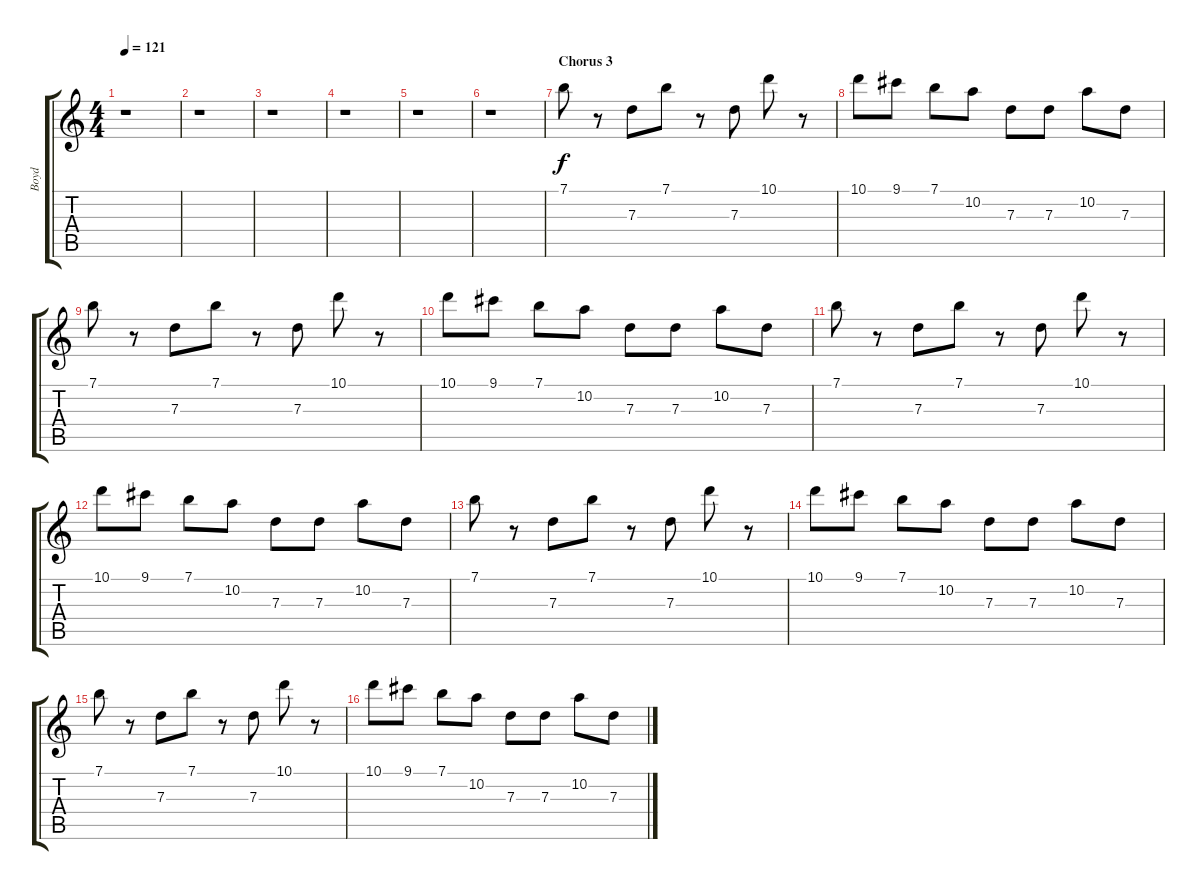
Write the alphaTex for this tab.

\track ("Boyd" "Boyd") {instrument acousticguitarsteel}
\staff {score tabs}
\tuning (E4 B3 G3 D3 A2 E2) {hide}
\ts (4 4)
\tempo 121
\clef g2
\ks c
r.1{dy f} |
r.1 |
r.1 |
r.1 |
r.1 |
r.1 |
\section ("" "Chorus 3")
7.1.8 r.8 7.3.8 7.1.8 r.8 7.3.8 10.1.8 r.8 |
10.1.8 9.1.8 7.1.8 10.2.8 7.3.8 7.3.8 10.2.8 7.3.8 |
7.1.8 r.8 7.3.8 7.1.8 r.8 7.3.8 10.1.8 r.8 |
10.1.8 9.1.8 7.1.8 10.2.8 7.3.8 7.3.8 10.2.8 7.3.8 |
7.1.8 r.8 7.3.8 7.1.8 r.8 7.3.8 10.1.8 r.8 |
10.1.8 9.1.8 7.1.8 10.2.8 7.3.8 7.3.8 10.2.8 7.3.8 |
7.1.8 r.8 7.3.8 7.1.8 r.8 7.3.8 10.1.8 r.8 |
10.1.8 9.1.8 7.1.8 10.2.8 7.3.8 7.3.8 10.2.8 7.3.8 |
7.1.8 r.8 7.3.8 7.1.8 r.8 7.3.8 10.1.8 r.8 |
10.1.8 9.1.8 7.1.8 10.2.8 7.3.8 7.3.8 10.2.8 7.3.8
